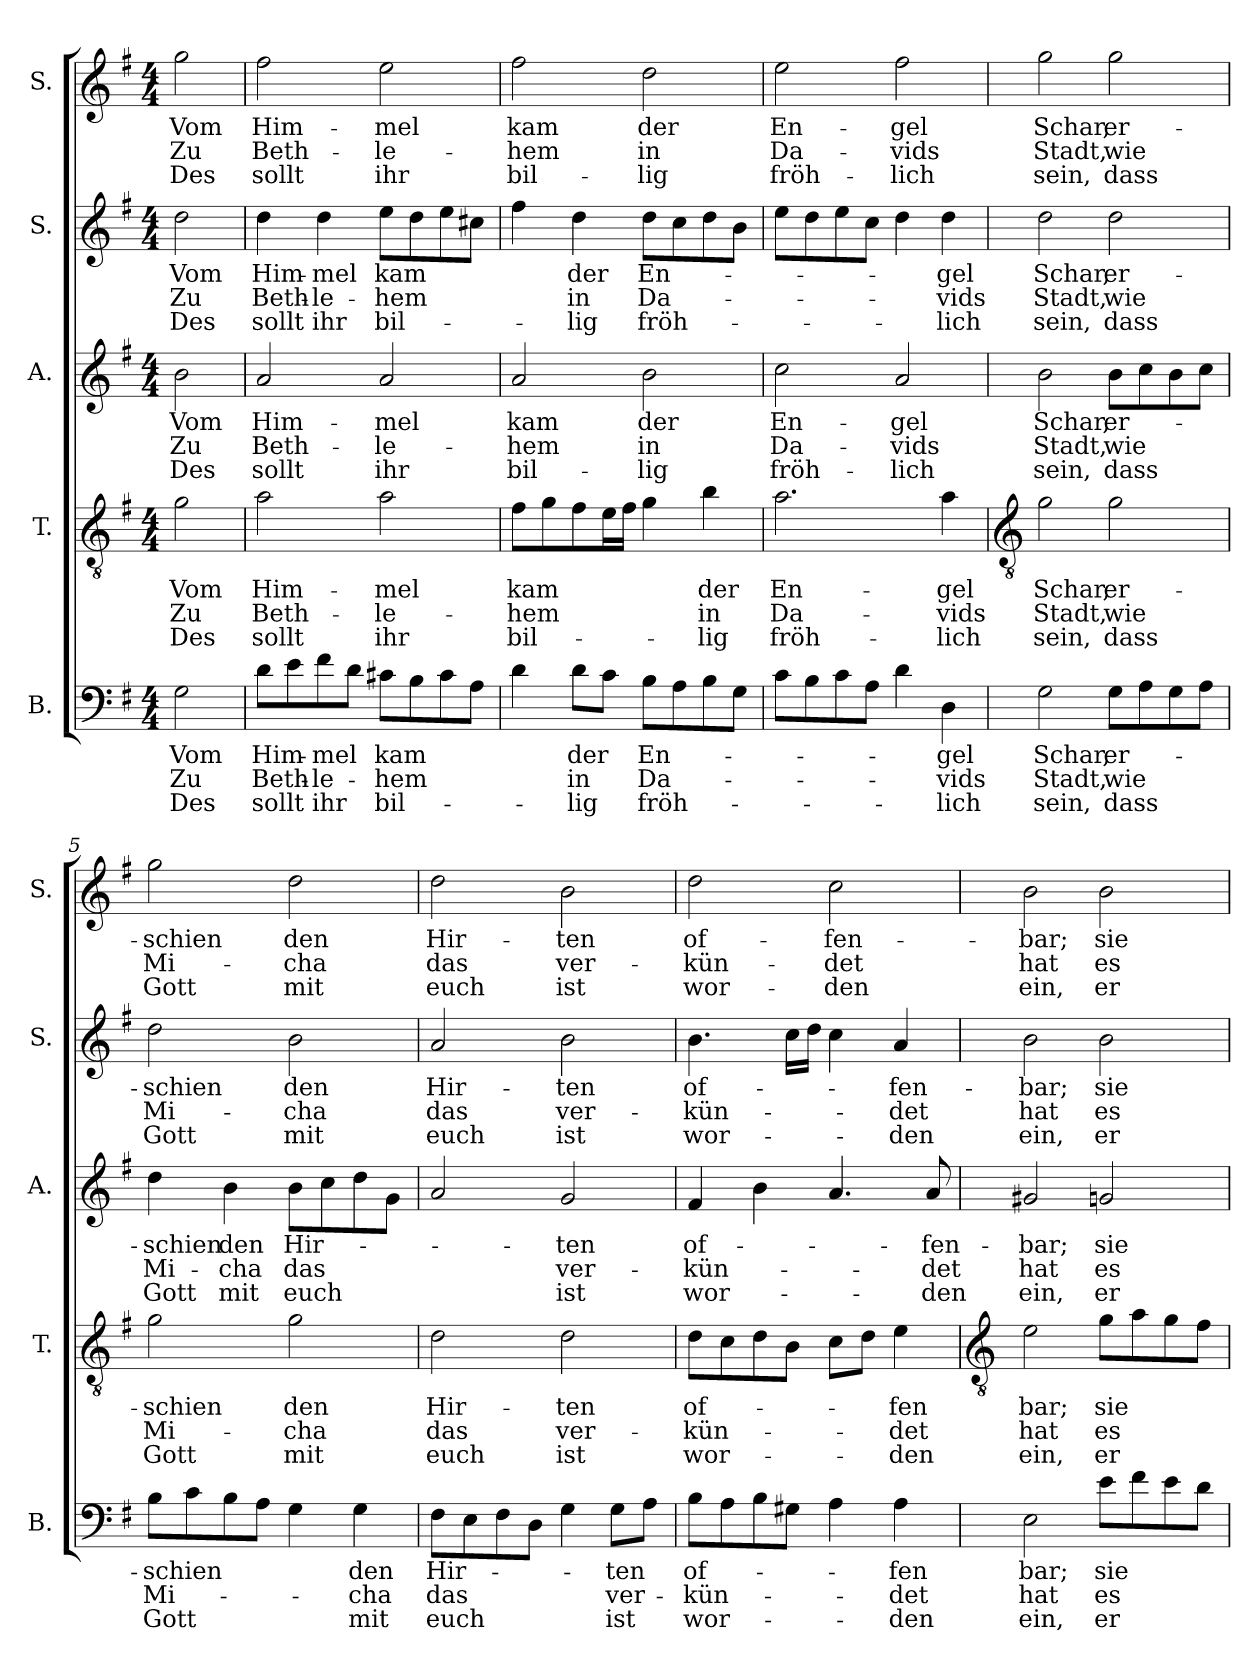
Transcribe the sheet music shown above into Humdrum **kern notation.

**kern	**text	**text	**text	**kern	**text	**text	**text	**kern	**text	**text	**text	**kern	**text	**text	**text	**kern	**text	**text	**text
*part5	*part5	*part5	*part5	*part4	*part4	*part4	*part4	*part3	*part3	*part3	*part3	*part2	*part2	*part2	*part2	*part1	*part1	*part1	*part1
*staff5	*staff5	*staff5	*staff5	*staff4	*staff4	*staff4	*staff4	*staff3	*staff3	*staff3	*staff3	*staff2	*staff2	*staff2	*staff2	*staff1	*staff1	*staff1	*staff1
*I"B.	*	*	*	*I"T.	*	*	*	*I"A.	*	*	*	*I"S.	*	*	*	*I"S.	*	*	*
*I'B.	*	*	*	*I'T.	*	*	*	*I'A.	*	*	*	*I'S.	*	*	*	*I'S.	*	*	*
*clefF4	*	*	*	*clefGv2	*	*	*	*clefG2	*	*	*	*clefG2	*	*	*	*clefG2	*	*	*
*ITrd4c7	*	*	*	*ITrd4c7	*	*	*	*ITrd4c7	*	*	*	*ITrd4c7	*	*	*	*ITrd4c7	*	*	*
*k[]	*	*	*	*k[]	*	*	*	*k[]	*	*	*	*k[]	*	*	*	*k[]	*	*	*
*C:	*	*	*	*C:	*	*	*	*C:	*	*	*	*C:	*	*	*	*C:	*	*	*
*M4/4	*	*	*	*M4/4	*	*	*	*M4/4	*	*	*	*M4/4	*	*	*	*M4/4	*	*	*
=	=	=	=	=	=	=	=	=	=	=	=	=	=	=	=	=	=	=	=
!	!LO:LY:b	!LO:LY:b	!LO:LY:b	!	!LO:LY:b	!LO:LY:b	!LO:LY:b	!	!LO:LY:b	!LO:LY:b	!LO:LY:b	!	!LO:LY:b	!LO:LY:b	!LO:LY:b	!	!LO:LY:b	!LO:LY:b	!LO:LY:b
2C	Vom	Zu	Des	2c	Vom	Zu	Des	2e	Vom	Zu	Des	2g	Vom	Zu	Des	2cc	Vom	Zu	Des
=1	=1	=1	=1	=1	=1	=1	=1	=1	=1	=1	=1	=1	=1	=1	=1	=1	=1	=1	=1
!	!LO:LY:b	!LO:LY:b	!LO:LY:b	!	!LO:LY:b	!LO:LY:b	!LO:LY:b	!	!LO:LY:b	!LO:LY:b	!LO:LY:b	!	!LO:LY:b	!LO:LY:b	!LO:LY:b	!	!LO:LY:b	!LO:LY:b	!LO:LY:b
8GL	Him-	-Beth-	-sollt	2d	Him-	-Beth-	-sollt	2d	Him-	-Beth-	-sollt	4g	Him-	-Beth-	-sollt	2b	Him-	-Beth-	-sollt
8A	.	.	.	.	.	.	.	.	.	.	.	.	.	.	.	.	.	.	.
!	!LO:LY:b	!LO:LY:b	!LO:LY:b	!	!	!	!	!	!	!	!	!	!LO:LY:b	!LO:LY:b	!LO:LY:b	!	!	!	!
8B	mel	le-	-ihr	.	.	.	.	.	.	.	.	4g	mel	le-	-ihr	.	.	.	.
8GJ	.	.	.	.	.	.	.	.	.	.	.	.	.	.	.	.	.	.	.
!	!LO:LY:b	!LO:LY:b	!LO:LY:b	!	!LO:LY:b	!LO:LY:b	!LO:LY:b	!	!LO:LY:b	!LO:LY:b	!LO:LY:b	!	!LO:LY:b	!LO:LY:b	!LO:LY:b	!	!LO:LY:b	!LO:LY:b	!LO:LY:b
8F#XL	kam	hem	bil-	2d	mel	le-	-ihr	2d	mel	le-	-ihr	8aL	kam	hem	bil-	2a	mel	le-	-ihr
8E	.	.	.	.	.	.	.	.	.	.	.	8g	.	.	.	.	.	.	.
8F#	.	.	.	.	.	.	.	.	.	.	.	8a	.	.	.	.	.	.	.
8DJ	.	.	.	.	.	.	.	.	.	.	.	8f#XJ	.	.	.	.	.	.	.
=2	=2	=2	=2	=2	=2	=2	=2	=2	=2	=2	=2	=2	=2	=2	=2	=2	=2	=2	=2
!	!	!	!	!	!LO:LY:b	!LO:LY:b	!LO:LY:b	!	!LO:LY:b	!LO:LY:b	!LO:LY:b	!	!	!	!	!	!LO:LY:b	!LO:LY:b	!LO:LY:b
4G	.	.	.	8BL	kam	hem	bil-	2d	kam	hem	bil-	4b	.	.	.	2b	kam	hem	bil-
.	.	.	.	8c	.	.	.	.	.	.	.	.	.	.	.	.	.	.	.
!	!LO:LY:b	!LO:LY:b	!LO:LY:b	!	!	!	!	!	!	!	!	!	!LO:LY:b	!LO:LY:b	!LO:LY:b	!	!	!	!
8GL	-der	in	lig	8B	.	.	.	.	.	.	.	4g	-der	in	lig	.	.	.	.
8FJ	.	.	.	16AL	.	.	.	.	.	.	.	.	.	.	.	.	.	.	.
.	.	.	.	16BJJ	.	.	.	.	.	.	.	.	.	.	.	.	.	.	.
!	!LO:LY:b	!LO:LY:b	!LO:LY:b	!	!	!	!	!	!LO:LY:b	!LO:LY:b	!LO:LY:b	!	!LO:LY:b	!LO:LY:b	!LO:LY:b	!	!LO:LY:b	!LO:LY:b	!LO:LY:b
8EL	En-	-Da-	-fröh-	4c	.	.	.	2e	-der	in	lig	8gL	En-	-Da-	-fröh-	2g	-der	in	lig
8D	.	.	.	.	.	.	.	.	.	.	.	8f	.	.	.	.	.	.	.
!	!	!	!	!	!LO:LY:b	!LO:LY:b	!LO:LY:b	!	!	!	!	!	!	!	!	!	!	!	!
8E	.	.	.	4e	-der	in	lig	.	.	.	.	8g	.	.	.	.	.	.	.
8CJ	.	.	.	.	.	.	.	.	.	.	.	8eJ	.	.	.	.	.	.	.
=3	=3	=3	=3	=3	=3	=3	=3	=3	=3	=3	=3	=3	=3	=3	=3	=3	=3	=3	=3
!	!	!	!	!	!LO:LY:b	!LO:LY:b	!LO:LY:b	!	!LO:LY:b	!LO:LY:b	!LO:LY:b	!	!	!	!	!	!LO:LY:b	!LO:LY:b	!LO:LY:b
8FL	.	.	.	2.d	En-	-Da-	-fröh-	2f	En-	-Da-	-fröh-	8aL	.	.	.	2a	En-	-Da-	-fröh-
8E	.	.	.	.	.	.	.	.	.	.	.	8g	.	.	.	.	.	.	.
8F	.	.	.	.	.	.	.	.	.	.	.	8a	.	.	.	.	.	.	.
8DJ	.	.	.	.	.	.	.	.	.	.	.	8fJ	.	.	.	.	.	.	.
!	!	!	!	!	!	!	!	!	!LO:LY:b	!LO:LY:b	!LO:LY:b	!	!	!	!	!	!LO:LY:b	!LO:LY:b	!LO:LY:b
4G	.	.	.	.	.	.	.	2d	-gel	vids	lich	4g	.	.	.	2b	-gel	vids	lich
!	!LO:LY:b	!LO:LY:b	!LO:LY:b	!	!LO:LY:b	!LO:LY:b	!LO:LY:b	!	!	!	!	!	!LO:LY:b	!LO:LY:b	!LO:LY:b	!	!	!	!
4GG	-gel	vids	lich	4d	-gel	vids	lich	.	.	.	.	4g	-gel	vids	lich	.	.	.	.
!!LO:LB:g=z
=4	=4	=4	=4	=4	=4	=4	=4	=4	=4	=4	=4	=4	=4	=4	=4	=4	=4	=4	=4
*	*	*	*	*clefGv2	*	*	*	*	*	*	*	*	*	*	*	*	*	*	*
!	!LO:LY:b	!LO:LY:b	!LO:LY:b	!	!LO:LY:b	!LO:LY:b	!LO:LY:b	!	!LO:LY:b	!LO:LY:b	!LO:LY:b	!	!LO:LY:b	!LO:LY:b	!LO:LY:b	!	!LO:LY:b	!LO:LY:b	!LO:LY:b
2C	Schar,	Stadt,	sein,	2c	Schar,	Stadt,	sein,	2e	Schar,	Stadt,	sein,	2g	Schar,	Stadt,	sein,	2cc	Schar,	Stadt,	sein,
!	!LO:LY:b	!LO:LY:b	!LO:LY:b	!	!LO:LY:b	!LO:LY:b	!LO:LY:b	!	!LO:LY:b	!LO:LY:b	!LO:LY:b	!	!LO:LY:b	!LO:LY:b	!LO:LY:b	!	!LO:LY:b	!LO:LY:b	!LO:LY:b
8CL	er-	-wie	dass	2c	er-	-wie	dass	8eL	er-	-wie	dass	2g	er-	-wie	dass	2cc	er-	-wie	dass
8D	.	.	.	.	.	.	.	8f	.	.	.	.	.	.	.	.	.	.	.
8C	.	.	.	.	.	.	.	8e	.	.	.	.	.	.	.	.	.	.	.
8DJ	.	.	.	.	.	.	.	8fJ	.	.	.	.	.	.	.	.	.	.	.
=5	=5	=5	=5	=5	=5	=5	=5	=5	=5	=5	=5	=5	=5	=5	=5	=5	=5	=5	=5
!	!LO:LY:b	!LO:LY:b	!LO:LY:b	!	!LO:LY:b	!LO:LY:b	!LO:LY:b	!	!LO:LY:b	!LO:LY:b	!LO:LY:b	!	!LO:LY:b	!LO:LY:b	!LO:LY:b	!	!LO:LY:b	!LO:LY:b	!LO:LY:b
8EL	schien	Mi-	-Gott	2c	schien	Mi-	-Gott	4g	schien	Mi-	-Gott	2g	schien	Mi-	-Gott	2cc	schien	Mi-	-Gott
8F	.	.	.	.	.	.	.	.	.	.	.	.	.	.	.	.	.	.	.
!	!	!	!	!	!	!	!	!	!LO:LY:b	!LO:LY:b	!LO:LY:b	!	!	!	!	!	!	!	!
8E	.	.	.	.	.	.	.	4e	den	cha	mit	.	.	.	.	.	.	.	.
8DJ	.	.	.	.	.	.	.	.	.	.	.	.	.	.	.	.	.	.	.
!	!	!	!	!	!LO:LY:b	!LO:LY:b	!LO:LY:b	!	!LO:LY:b	!LO:LY:b	!LO:LY:b	!	!LO:LY:b	!LO:LY:b	!LO:LY:b	!	!LO:LY:b	!LO:LY:b	!LO:LY:b
4C	.	.	.	2c	den	cha	mit	8eL	Hir-	-das	euch	2e	den	cha	mit	2g	den	cha	mit
.	.	.	.	.	.	.	.	8f	.	.	.	.	.	.	.	.	.	.	.
!	!LO:LY:b	!LO:LY:b	!LO:LY:b	!	!	!	!	!	!	!	!	!	!	!	!	!	!	!	!
4C	den	cha	mit	.	.	.	.	8g	.	.	.	.	.	.	.	.	.	.	.
.	.	.	.	.	.	.	.	8cJ	.	.	.	.	.	.	.	.	.	.	.
=6	=6	=6	=6	=6	=6	=6	=6	=6	=6	=6	=6	=6	=6	=6	=6	=6	=6	=6	=6
!	!LO:LY:b	!LO:LY:b	!LO:LY:b	!	!LO:LY:b	!LO:LY:b	!LO:LY:b	!	!	!	!	!	!LO:LY:b	!LO:LY:b	!LO:LY:b	!	!LO:LY:b	!LO:LY:b	!LO:LY:b
8BBL	Hir-	-das	euch	2G	Hir-	-das	euch	2d	.	.	.	2d	Hir-	-das	euch	2g	Hir-	-das	euch
8AA	.	.	.	.	.	.	.	.	.	.	.	.	.	.	.	.	.	.	.
8BB	.	.	.	.	.	.	.	.	.	.	.	.	.	.	.	.	.	.	.
8GGJ	.	.	.	.	.	.	.	.	.	.	.	.	.	.	.	.	.	.	.
!	!	!	!	!	!LO:LY:b	!LO:LY:b	!LO:LY:b	!	!LO:LY:b	!LO:LY:b	!LO:LY:b	!	!LO:LY:b	!LO:LY:b	!LO:LY:b	!	!LO:LY:b	!LO:LY:b	!LO:LY:b
4C	.	.	.	2G	ten	ver-	-ist	2c	ten	ver-	-ist	2e	ten	ver-	-ist	2e	ten	ver-	-ist
!	!LO:LY:b	!LO:LY:b	!LO:LY:b	!	!	!	!	!	!	!	!	!	!	!	!	!	!	!	!
8CL	ten	ver-	-ist	.	.	.	.	.	.	.	.	.	.	.	.	.	.	.	.
8DJ	.	.	.	.	.	.	.	.	.	.	.	.	.	.	.	.	.	.	.
=7	=7	=7	=7	=7	=7	=7	=7	=7	=7	=7	=7	=7	=7	=7	=7	=7	=7	=7	=7
!	!LO:LY:b	!LO:LY:b	!LO:LY:b	!	!LO:LY:b	!LO:LY:b	!LO:LY:b	!	!LO:LY:b	!LO:LY:b	!LO:LY:b	!	!LO:LY:b	!LO:LY:b	!LO:LY:b	!	!LO:LY:b	!LO:LY:b	!LO:LY:b
8EL	of-	-kün-	-wor-	8GL	of-	-kün-	-wor-	4B	of-	-kün-	-wor-	4.e	of-	-kün-	-wor-	2g	of-	-kün-	-wor-
8D	.	.	.	8F	.	.	.	.	.	.	.	.	.	.	.	.	.	.	.
8E	.	.	.	8G	.	.	.	4e	.	.	.	.	.	.	.	.	.	.	.
8C#XJ	.	.	.	8EJ	.	.	.	.	.	.	.	16fLL	.	.	.	.	.	.	.
.	.	.	.	.	.	.	.	.	.	.	.	16gJJ	.	.	.	.	.	.	.
!	!	!	!	!	!	!	!	!	!	!	!	!	!	!	!	!	!LO:LY:b	!LO:LY:b	!LO:LY:b
4D	.	.	.	8FL	.	.	.	4.d	.	.	.	4f	.	.	.	2f	-fen-	-det	den
.	.	.	.	8GJ	.	.	.	.	.	.	.	.	.	.	.	.	.	.	.
!	!LO:LY:b	!LO:LY:b	!LO:LY:b	!	!LO:LY:b	!LO:LY:b	!LO:LY:b	!	!	!	!	!	!LO:LY:b	!LO:LY:b	!LO:LY:b	!	!	!	!
4D	-fen	det	den	4A	-fen	det	den	.	.	.	.	4d	-fen-	-det	den	.	.	.	.
!	!	!	!	!	!	!	!	!	!LO:LY:b	!LO:LY:b	!LO:LY:b	!	!	!	!	!	!	!	!
.	.	.	.	.	.	.	.	8d	-fen-	-det	den	.	.	.	.	.	.	.	.
!!LO:LB:g=z
=8	=8	=8	=8	=8	=8	=8	=8	=8	=8	=8	=8	=8	=8	=8	=8	=8	=8	=8	=8
*	*	*	*	*clefGv2	*	*	*	*	*	*	*	*	*	*	*	*	*	*	*
!	!LO:LY:b	!LO:LY:b	!LO:LY:b	!	!LO:LY:b	!LO:LY:b	!LO:LY:b	!	!LO:LY:b	!LO:LY:b	!LO:LY:b	!	!LO:LY:b	!LO:LY:b	!LO:LY:b	!	!LO:LY:b	!LO:LY:b	!LO:LY:b
2AA	bar;	hat	ein,	2A	bar;	hat	ein,	2c#X	bar;	hat	ein,	2e	bar;	hat	ein,	2e	bar;	hat	ein,
!	!LO:LY:b	!LO:LY:b	!LO:LY:b	!	!LO:LY:b	!LO:LY:b	!LO:LY:b	!	!LO:LY:b	!LO:LY:b	!LO:LY:b	!	!LO:LY:b	!LO:LY:b	!LO:LY:b	!	!LO:LY:b	!LO:LY:b	!LO:LY:b
8AL	sie	es	er	8cL	sie	es	er	2cn	sie	es	er	2e	sie	es	er	2e	sie	es	er
8B	.	.	.	8d	.	.	.	.	.	.	.	.	.	.	.	.	.	.	.
8A	.	.	.	8c	.	.	.	.	.	.	.	.	.	.	.	.	.	.	.
8GJ	.	.	.	8BJ	.	.	.	.	.	.	.	.	.	.	.	.	.	.	.
=	=	=	=	=	=	=	=	=	=	=	=	=	=	=	=	=	=	=	=
*-	*-	*-	*-	*-	*-	*-	*-	*-	*-	*-	*-	*-	*-	*-	*-	*-	*-	*-	*-
